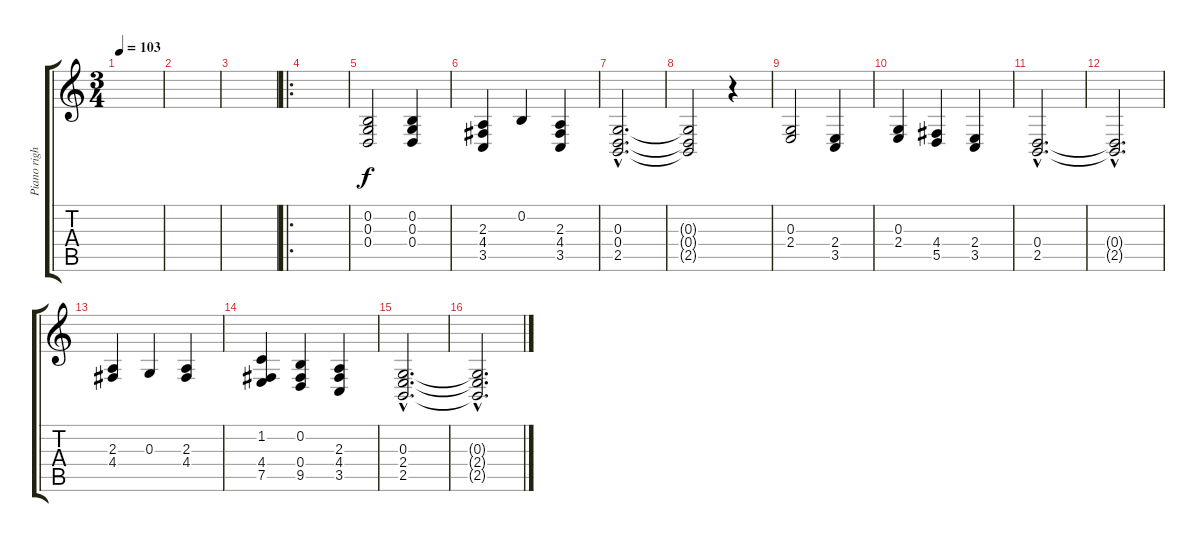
\track ("Piano right" "Piano righ") {instrument acousticgrandpiano}
\staff {score tabs}
\tuning (E4 B3 G3 D3 A2 E2) {hide}
\ts (3 4)
\tempo 103
\clef g2
\ks c
|
|
|
\ro
|
(0.2 0.3 0.4).2 (0.2 0.3 0.4).4 |
(2.3 4.4 3.5).4 0.2.4 (2.3 4.4 3.5).4 |
(0.3{hac} 0.4{hac} 2.5{hac}).2{d} |
(0.3{t} 0.4{t} 2.5{t}).2 r.4 |
(0.3 2.4).2 (2.4 3.5).4 |
(0.3 2.4).4 (4.4 5.5).4 (2.4 3.5).4 |
(0.4{hac} 2.5{hac}).2{d} |
(0.4{hac t} 2.5{hac t}).2{d} |
(2.3 4.4).4 0.3.4 (2.3 4.4).4 |
(1.2 4.4 7.5).4 (0.2 0.4 9.5).4 (2.3 4.4 3.5).4 |
(0.3{hac} 2.4{hac} 2.5{hac}).2{d} |
(0.3{hac t} 2.4{hac t} 2.5{hac t}).2{d}
